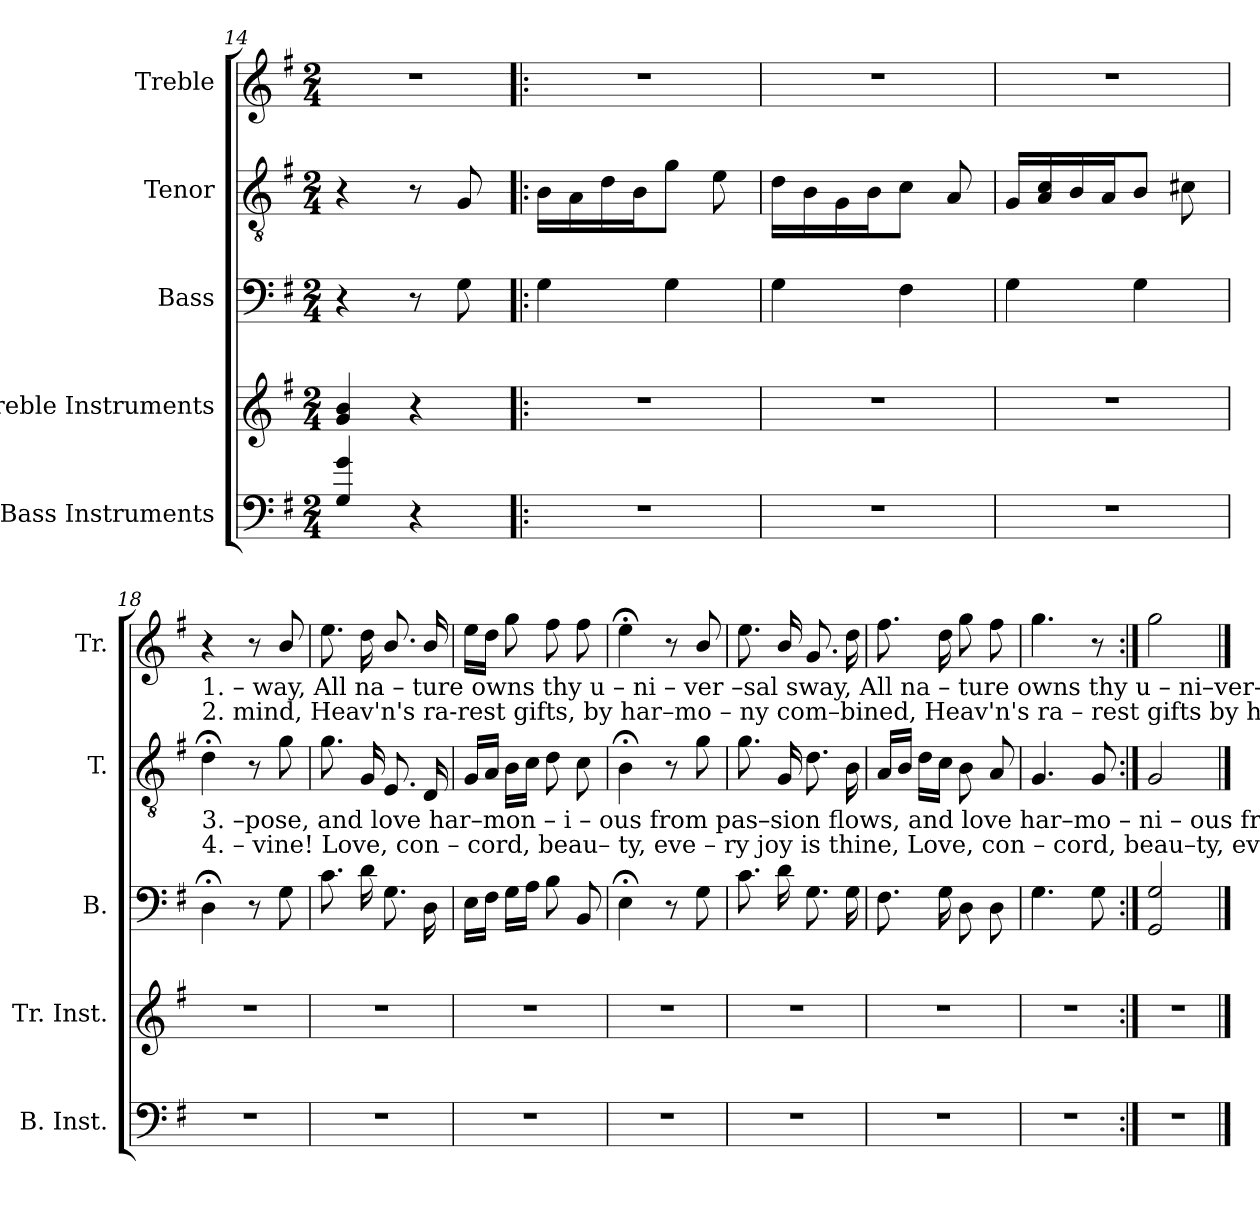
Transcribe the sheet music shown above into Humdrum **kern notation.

**kern	**kern	**kern	**kern	**kern
*part5	*part4	*part3	*part2	*part1
*staff5	*staff4	*staff3	*staff2	*staff1
*I"Bass Instruments	*I"Treble Instruments	*I"Bass	*I"Tenor	*I"Treble
*I'B. Inst.	*I'Tr. Inst.	*I'B.	*I'T.	*I'Tr.
*clefF4	*clefG2	*clefF4	*clefGv2	*clefG2
*ITrd7c12	*	*	*	*
*k[f#]	*k[f#]	*k[f#]	*k[f#]	*k[f#]
*M2/4	*M2/4	*M2/4	*M2/4	*M2/4
=14	=14	=14	=14	=14
4GG/ 4G/	4g/ 4b/	4r	4r	2r
4r	4r	8r	8r	.
.	.	8G\	8G/	.
=15!|:	=15!|:	=15!|:	=15!|:	=15!|:
2r	2r	4G\	16B\LL	2r
.	.	.	16A\	.
.	.	.	16d\	.
.	.	.	16B\J	.
.	.	4G\	8g\J	.
.	.	.	8e\	.
=16	=16	=16	=16	=16
2r	2r	4G\	16d\LL	2r
.	.	.	16B\	.
.	.	.	16G\	.
.	.	.	16B\J	.
.	.	4F#\	8c\J	.
.	.	.	8A/	.
=17	=17	=17	=17	=17
2r	2r	4G\	16G/LL	2r
.	.	.	16A/ 16c/	.
.	.	.	16B/	.
.	.	.	16A/J	.
.	.	4G\	8B/J	.
.	.	.	8c#X\	.
!!LO:LB:g=z
=18	=18	=18	=18	=18
!	!	!	!	!LO:TX:b:t=1. – way,   All     na  –   ture  owns   thy       u   –   ni  –   ver –sal      sway,          All       na –  ture  owns  thy    u       –        ni–ver–sal   sway.       On
!	!	!	!	!LO:TX:b:t=2.   mind,  Heav'n's ra-rest   gifts,    by        har–mo  –  ny     com–bined,  Heav'n's  ra –  rest    gifts    by    har    –      mo-ny com-bined.  Heav'n's
!	!	!	!LO:TX:b:t=3.  –pose,  and    love     har–mon –  i     –   ous     from  pas–sion   flows,      and    love      har–mo –  ni –  ous     from  pas – sion flows.     The	!
!	!	!	!LO:TX:b:t=4.  – vine! Love,  con – cord, beau– ty,        eve  –  ry     joy     is         thine,     Love,  con – cord,  beau–ty,     eve –  ry      joy         is     thine.    From	!
2r	2r	4D;<\	4d;<\	4r
.	.	8r	8r	8r
.	.	8G\	8g\	8b/
=19	=19	=19	=19	=19
2r	2r	8.c\	8.g\	8.ee\
.	.	16d\	16G/	16dd\
.	.	8.G\	8.E/	8.b/
.	.	16D\	16D/	16b/
=20	=20	=20	=20	=20
2r	2r	16E\LL	16G/LL	16ee\LL
.	.	16F#\JJ	16A/JJ	16dd\JJ
.	.	16G\LL	16B\LL	8gg\
.	.	16A\JJ	16c\JJ	.
.	.	8B\	8d\	8ff#\
.	.	8BB/	8c\	8ff#\
=21	=21	=21	=21	=21
2r	2r	4E;<\	4B;<\	4ee;<\
.	.	8r	8r	8r
.	.	8G\	8g\	8b/
=22	=22	=22	=22	=22
2r	2r	8.c\	8.g\	8.ee\
.	.	16d\	16G/	16b/
.	.	8.G\	8.d\	8.g/
.	.	16G\	16B\	16dd\
=23	=23	=23	=23	=23
2r	2r	8.F#\	16A/LL	8.ff#\
.	.	.	16B/JJ	.
.	.	.	16d\LL	.
.	.	16G\	16c\JJ	16dd\
.	.	8D\	8B\	8gg\
.	.	8D\	8A/	8ff#\
=24	=24	=24	=24	=24
2r	2r	4.G\	4.G/	4.gg\
.	.	8G\	8G/	8r
=25:|!	=25:|!	=25:|!	=25:|!	=25:|!
2r	2r	2GG/ 2G/	2G/	2gg\
==	==	==	==	==
*-	*-	*-	*-	*-
